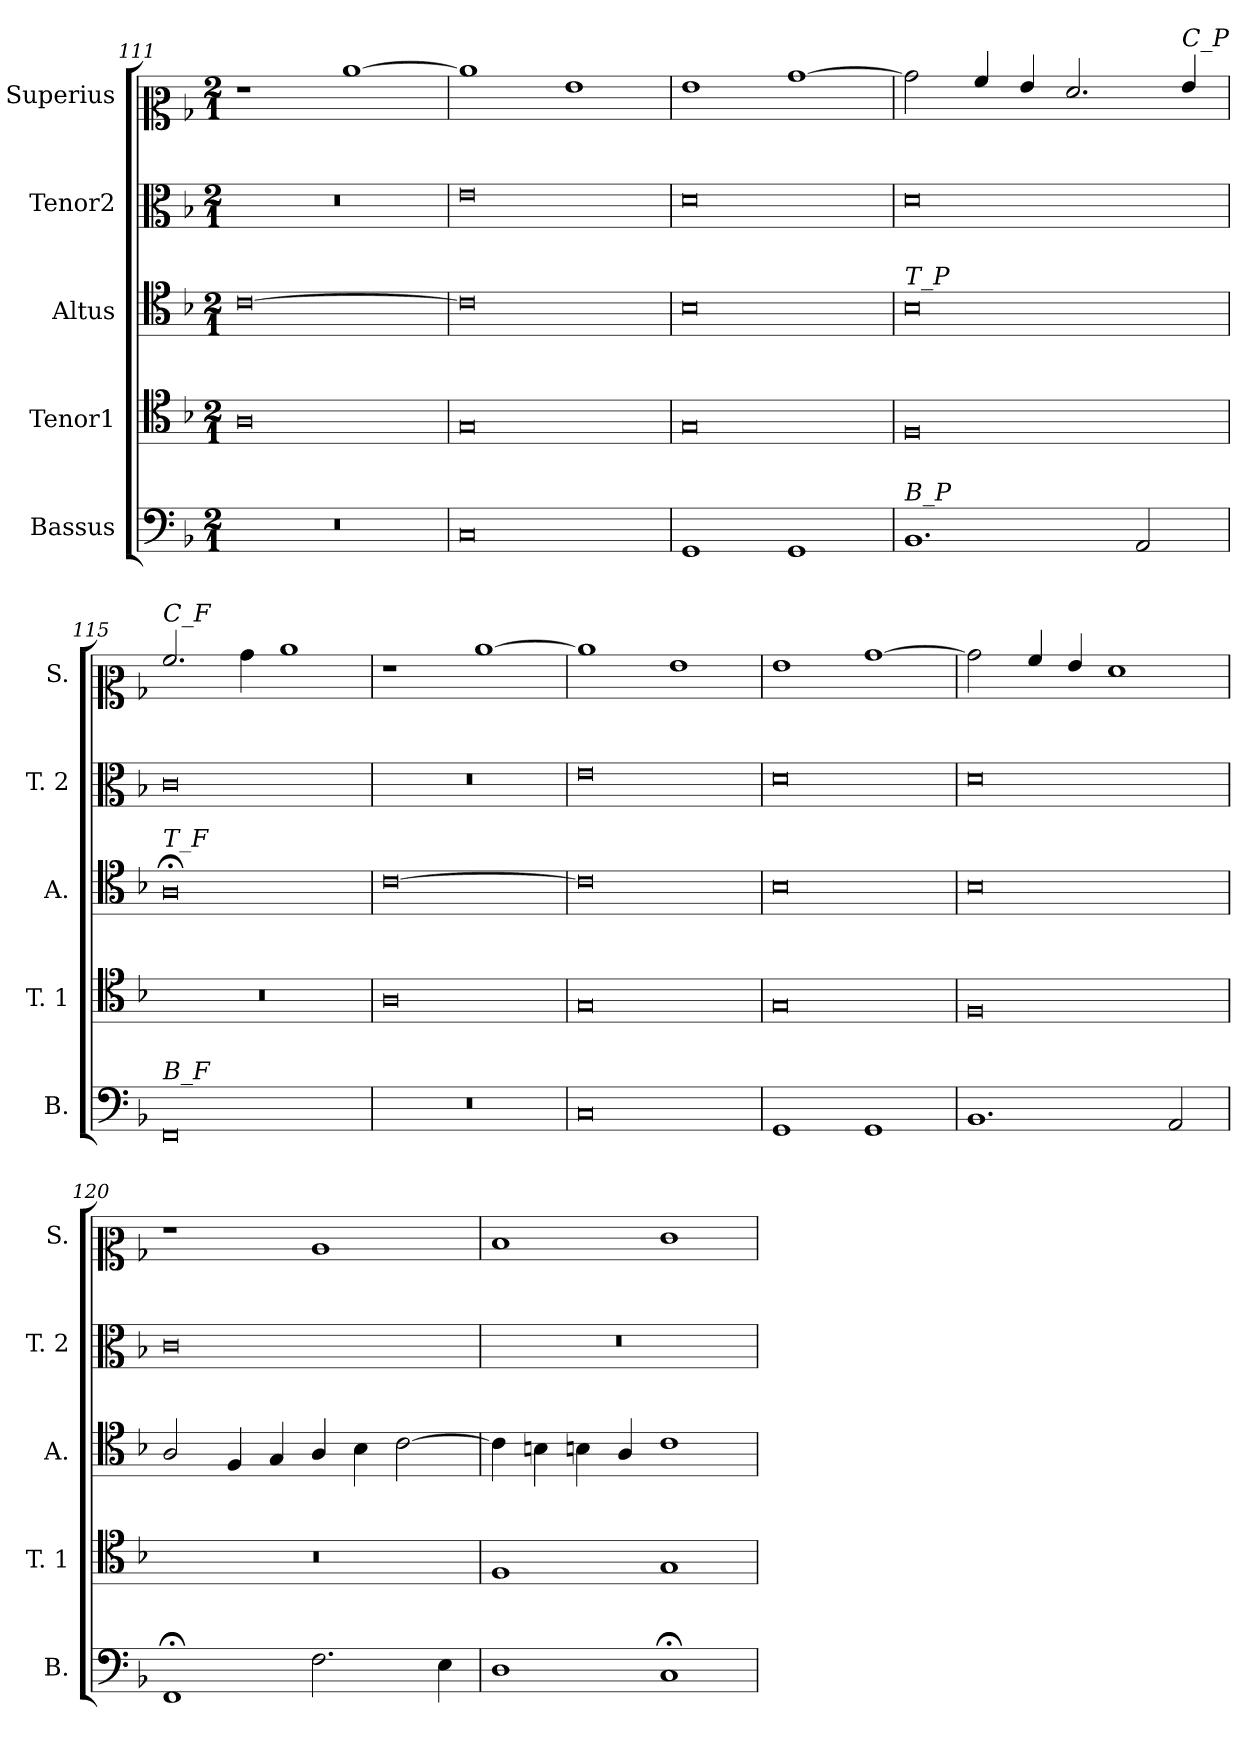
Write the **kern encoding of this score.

**kern	**kern	**kern	**kern	**kern
*part5	*part4	*part3	*part2	*part1
*staff5	*staff4	*staff3	*staff2	*staff1
*I"Bassus	*I"Tenor1	*I"Altus	*I"Tenor2	*I"Superius
*I'B.	*I'T. 1	*I'A.	*I'T. 2	*I'S.
*clefF4	*clefC4	*clefC4	*clefC3	*clefC2
*	*	*ITrd1c2	*	*
*k[b-]	*k[b-]	*k[b-e-a-]	*k[b-]	*k[b-]
*F:	*F:	*E-:	*F:	*F:
*M2/1	*M2/1	*M2/1	*M2/1	*M2/1
=111	=111	=111	=111	=111
0r	0A	[0B-	0r	1r
.	.	.	.	[1cc
=112	=112	=112	=112	=112
0C	0G	0B-]	0e	1cc]
.	.	.	.	1g
=113	=113	=113	=113	=113
1GG	0G	0A-	0d	1g
1GG	.	.	.	[1b-
=114	=114	=114	=114	=114
!	!	!LO:TX:a:i:t=T_P	!	!
!LO:TX:a:i:t=B_P	!	!	!	!
1.BB-	0F	0A-	0d	2b-\]
.	.	.	.	4a/
.	.	.	.	4g/
.	.	.	.	2.f/
2AA/	.	.	.	.
!	!	!	!	!LO:TX:a:i:t=C_P
.	.	.	.	4g/
=115	=115	=115	=115	=115
!	!	!	!	!LO:TX:a:i:t=C_F
!	!	!LO:TX:a:i:t=T_F	!	!
!LO:TX:a:i:t=B_F	!	!	!	!
0FF	0r	0G;<	0c	2.a/
.	.	.	.	4b-\
.	.	.	.	1cc
!!LO:LB:g=z
=116	=116	=116	=116	=116
0r	0A	[0B-	0r	1r
.	.	.	.	[1cc
=117	=117	=117	=117	=117
0C	0G	0B-]	0e	1cc]
.	.	.	.	1g
=118	=118	=118	=118	=118
1GG	0G	0A-	0d	1g
1GG	.	.	.	[1b-
=119	=119	=119	=119	=119
1.BB-	0F	0A-	0d	2b-\]
.	.	.	.	4a/
.	.	.	.	4g/
.	.	.	.	1f
2AA/	.	.	.	.
=120	=120	=120	=120	=120
1FF;<	0r	2G/	0c	1r
.	.	4E-/	.	.
.	.	4F/	.	.
2.F\	.	4G/	.	1c
.	.	4A-\	.	.
.	.	[2B-\	.	.
4E\	.	.	.	.
=121	=121	=121	=121	=121
1D	1F	4B-\]	0r	1d
.	.	4An\	.	.
.	.	4An\	.	.
.	.	4G/	.	.
1C;<	1G	1B-	.	1e
=	=	=	=	=
*-	*-	*-	*-	*-
